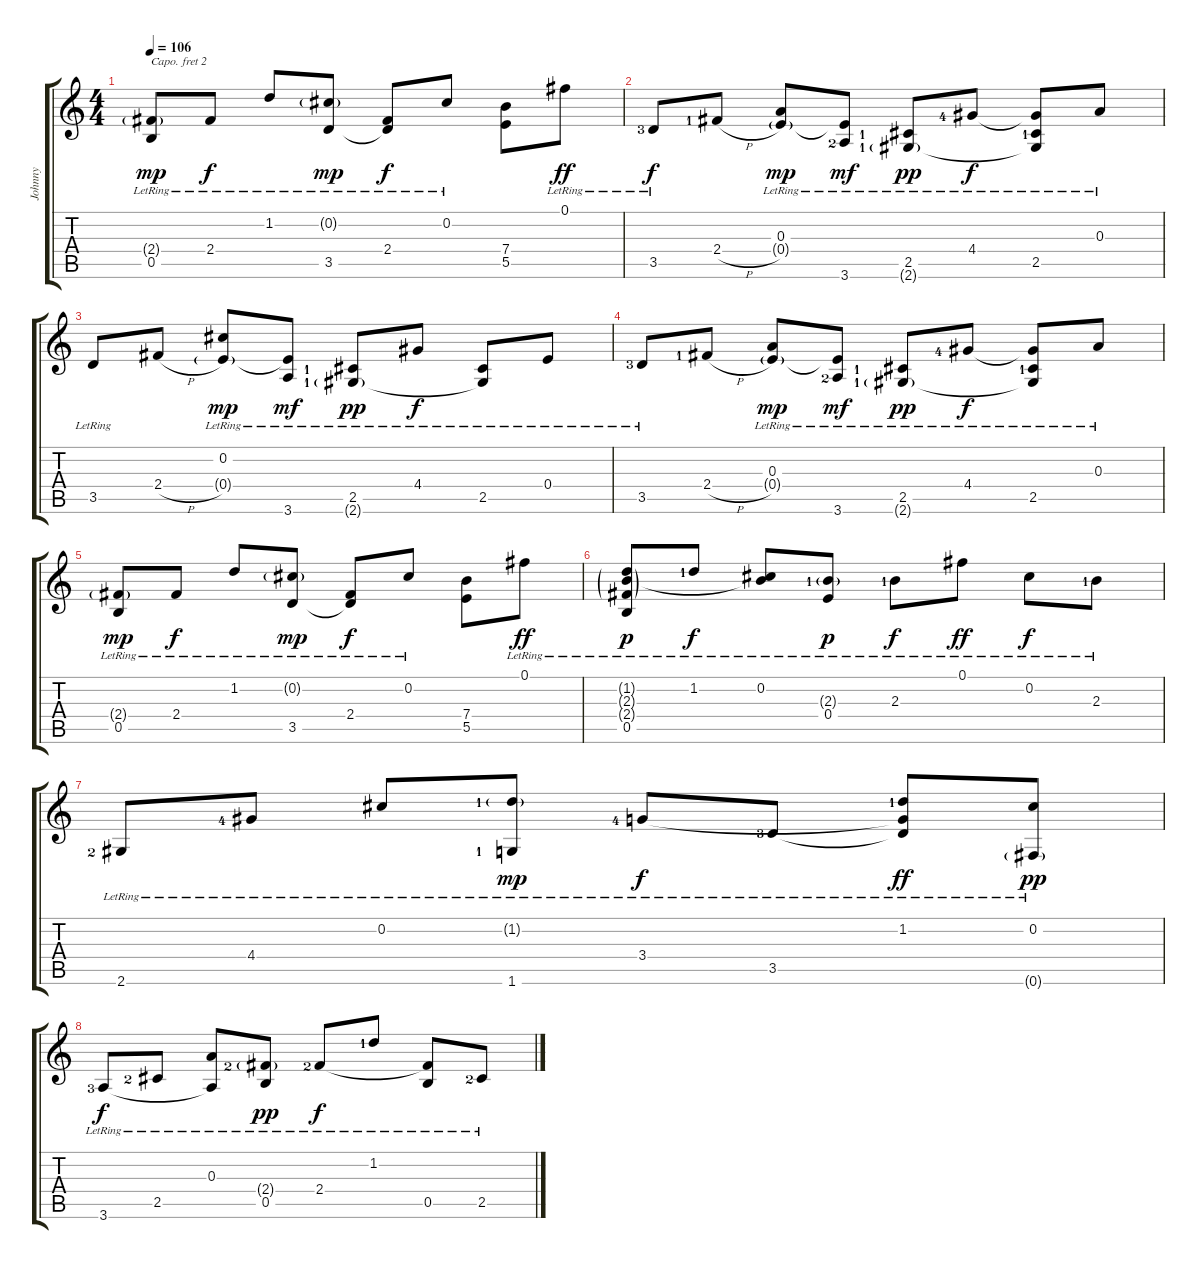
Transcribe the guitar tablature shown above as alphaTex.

\track ("Johnny" "Johnny") {instrument electricguitarclean}
\staff {score tabs}
\capo 2
\tuning (E4 B3 G3 D3 A2 E2) {hide}
\ts (4 4)
\tempo 106
\clef g2
\ks c
(2.4{g lr} 0.5{lr}).8{dy mp} 2.4{lr}.8{dy f} 1.2{lr}.8 (0.2{g lr} 3.5{lr}).8{dy mp} (2.4{lr} 3.5{t}).8{dy f} 0.2{lr}.8 (7.4 5.5).8 0.1{lr}.8{dy ff} |
3.5{lr lf 4}.8{dy f} 2.4{h lf 2}.8 (0.3{lr} 0.4{g}).8{dy mp} (0.4{t} 3.6{lr lf 3}).8{dy mf} (2.5{lr lf 2} 2.6{g lf 2}).8{dy pp} 4.4{lr lf 5}.8{dy f} (4.4{t} 2.5{lr lf 2} 2.6{t}).8 0.3{lr}.8 |
3.5{lr}.8 2.4{h}.8 (0.2{lr} 0.4{g}).8{dy mp} (0.4{t} 3.6{lr}).8{dy mf} (2.5{lr lf 2} 2.6{g lf 2}).8{dy pp} 4.4{lr}.8{dy f} (2.5{lr} 2.6{t}).8 0.4{lr}.8 |
3.5{lr lf 4}.8 2.4{h lf 2}.8 (0.3{lr} 0.4{g}).8{dy mp} (0.4{t} 3.6{lr lf 3}).8{dy mf} (2.5{lr lf 2} 2.6{g lf 2}).8{dy pp} 4.4{lr lf 5}.8{dy f} (4.4{t} 2.5{lr lf 2} 2.6{t}).8 0.3{lr}.8 |
(2.4{g lr} 0.5{lr}).8{dy mp} 2.4{lr}.8{dy f} 1.2{lr}.8 (0.2{g lr} 3.5{lr}).8{dy mp} (2.4{lr} 3.5{t}).8{dy f} 0.2{lr}.8 (7.4 5.5).8 0.1{lr}.8{dy ff} |
(1.2{g lr} 2.3{g lr} 2.4{g lr} 0.5{lr}).8{dy p} 1.2{lr lf 2}.8{dy f} (0.2{lr} 2.3{t}).8 (2.3{g lr lf 2} 0.4{lr}).8{dy p} 2.3{lr lf 2}.8{dy f} 0.1{lr}.8{dy ff} 0.2{lr}.8{dy f} 2.3{lr lf 2}.8 |
2.6{lr lf 3}.8 4.4{lr lf 5}.8 0.2{lr}.8 (1.2{g lr lf 2} 1.6{lr lf 2}).8{dy mp} 3.4{lr lf 5}.8{dy f} 3.5{lr lf 4}.8 (1.2{lr lf 2} 3.4{t} 3.5{t}).8{dy ff} (0.2{lr} 0.6{g lr}).8{dy pp} |
3.6{lr lf 4}.8{dy f} 2.5{lr lf 3}.8 (0.3{lr} 3.6{t}).8 (2.4{g lr lf 3} 0.5{lr}).8{dy pp} 2.4{lr lf 3}.8{dy f} 1.2{lr lf 2}.8 (2.4{t} 0.5{lr}).8 2.5{lr lf 3}.8
